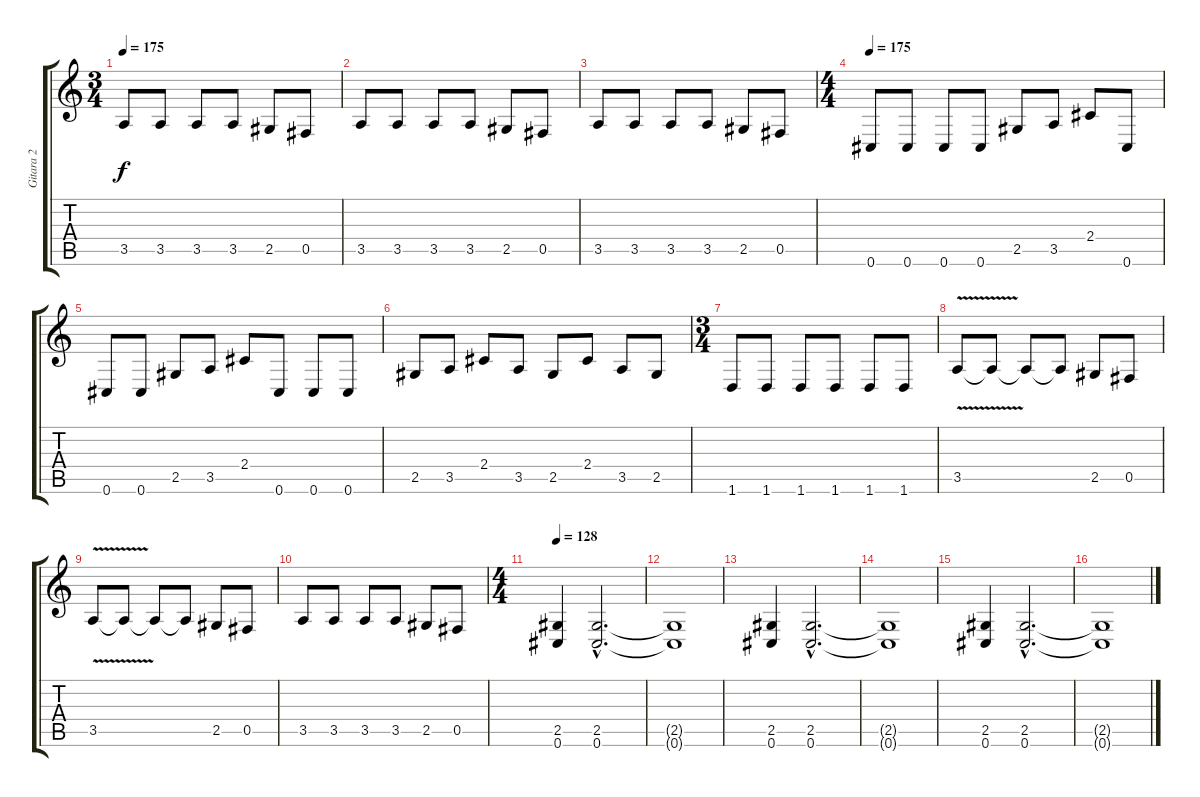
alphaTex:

\track ("Gitara 2" "Gitara 2") {instrument distortionguitar}
\staff {score tabs}
\tuning (Db4 Ab3 E3 B2 Gb2 Db2) {hide}
\ts (3 4)
\tempo 175
\clef g2
\ks c
3.5.8{dy f} 3.5.8 3.5.8 3.5.8 2.5.8 0.5.8 |
3.5.8 3.5.8 3.5.8 3.5.8 2.5.8 0.5.8 |
3.5.8 3.5.8 3.5.8 3.5.8 2.5.8 0.5.8 |
\ts (4 4)
\tempo 175
0.6.8 0.6.8 0.6.8 0.6.8 2.5.8 3.5.8 2.4.8 0.6.8 |
0.6.8 0.6.8 2.5.8 3.5.8 2.4.8 0.6.8 0.6.8 0.6.8 |
2.5.8 3.5.8 2.4.8 3.5.8 2.5.8 2.4.8 3.5.8 2.5.8 |
\ts (3 4)
1.6.8 1.6.8 1.6.8 1.6.8 1.6.8 1.6.8 |
3.5{v}.8 3.5{t}.8 3.5{t}.8 3.5{t}.8 2.5.8 0.5.8 |
3.5{v}.8 3.5{t}.8 3.5{t}.8 3.5{t}.8 2.5.8 0.5.8 |
3.5.8 3.5.8 3.5.8 3.5.8 2.5.8 0.5.8 |
\ts (4 4)
\tempo 128
(2.5 0.6).4 (2.5{hac} 0.6{hac}).2{d} |
(2.5{t} 0.6{t}).1 |
(2.5 0.6).4 (2.5{hac} 0.6{hac}).2{d} |
(2.5{t} 0.6{t}).1 |
(2.5 0.6).4 (2.5{hac} 0.6{hac}).2{d} |
(2.5{t} 0.6{t}).1
